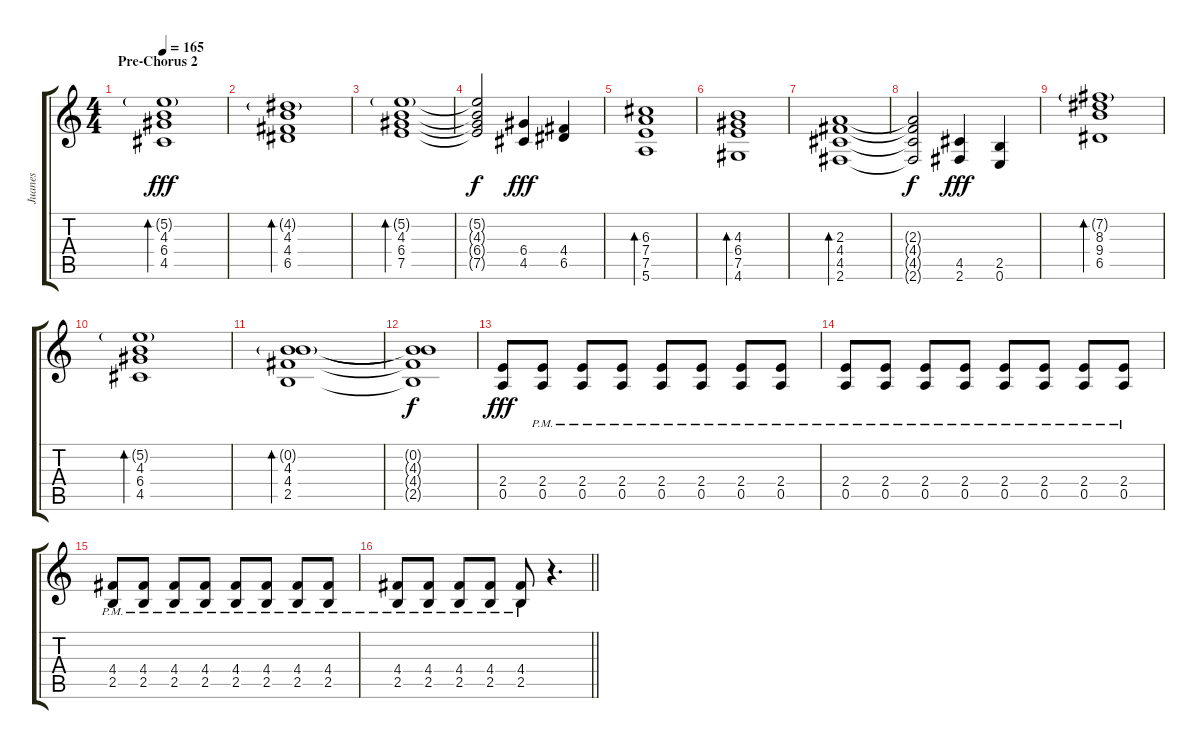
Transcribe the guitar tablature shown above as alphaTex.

\track ("Juanes" "Juanes") {instrument electricguitarclean}
\staff {score tabs}
\tuning (E4 B3 G3 D3 A2 E2) {hide}
\ts (4 4)
\section ("" "Pre-Chorus 2")
\tempo 165
\clef g2
\ks c
(5.2{g} 4.3 6.4 4.5).1{bd 60 dy fff} |
(4.2{g} 4.3 4.4 6.5).1{bd 60} |
(5.2{g} 4.3 6.4 7.5).1{bd 60} |
(5.2{t} 4.3{t} 6.4{t} 7.5{t}).2{dy f} (6.4 4.5).4{dy fff} (4.4 6.5).4 |
(6.3 7.4 7.5 5.6).1{bd 60} |
(4.3 6.4 7.5 4.6).1{bd 60} |
(2.3 4.4 4.5 2.6).1{bd 60} |
(2.3{t} 4.4{t} 4.5{t} 2.6{t}).2{dy f} (4.5 2.6).4{dy fff} (2.5 0.6).4 |
(7.2{g} 8.3 9.4 6.5).1{bd 60} |
(5.2{g} 4.3 6.4 4.5).1{bd 60} |
(0.2{g} 4.3 4.4 2.5).1{bd 60} |
(0.2{t} 4.3{t} 4.4{t} 2.5{t}).1{dy f} |
(2.4 0.5).8{dy fff} (2.4{pm} 0.5{pm}).8 (2.4{pm} 0.5{pm}).8 (2.4{pm} 0.5{pm}).8 (2.4{pm} 0.5{pm}).8 (2.4{pm} 0.5{pm}).8 (2.4{pm} 0.5{pm}).8 (2.4{pm} 0.5{pm}).8 |
(2.4{pm} 0.5{pm}).8 (2.4{pm} 0.5{pm}).8 (2.4{pm} 0.5{pm}).8 (2.4{pm} 0.5{pm}).8 (2.4{pm} 0.5{pm}).8 (2.4{pm} 0.5{pm}).8 (2.4{pm} 0.5{pm}).8 (2.4{pm} 0.5{pm}).8 |
(4.4{pm} 2.5{pm}).8 (4.4{pm} 2.5{pm}).8 (4.4{pm} 2.5{pm}).8 (4.4{pm} 2.5{pm}).8 (4.4{pm} 2.5{pm}).8 (4.4{pm} 2.5{pm}).8 (4.4{pm} 2.5{pm}).8 (4.4{pm} 2.5{pm}).8 |
\barLineRight lightlight
(4.4{pm} 2.5{pm}).8 (4.4{pm} 2.5{pm}).8 (4.4{pm} 2.5{pm}).8 (4.4{pm} 2.5{pm}).8 (4.4{pm} 2.5{pm}).8 r.4{d}
